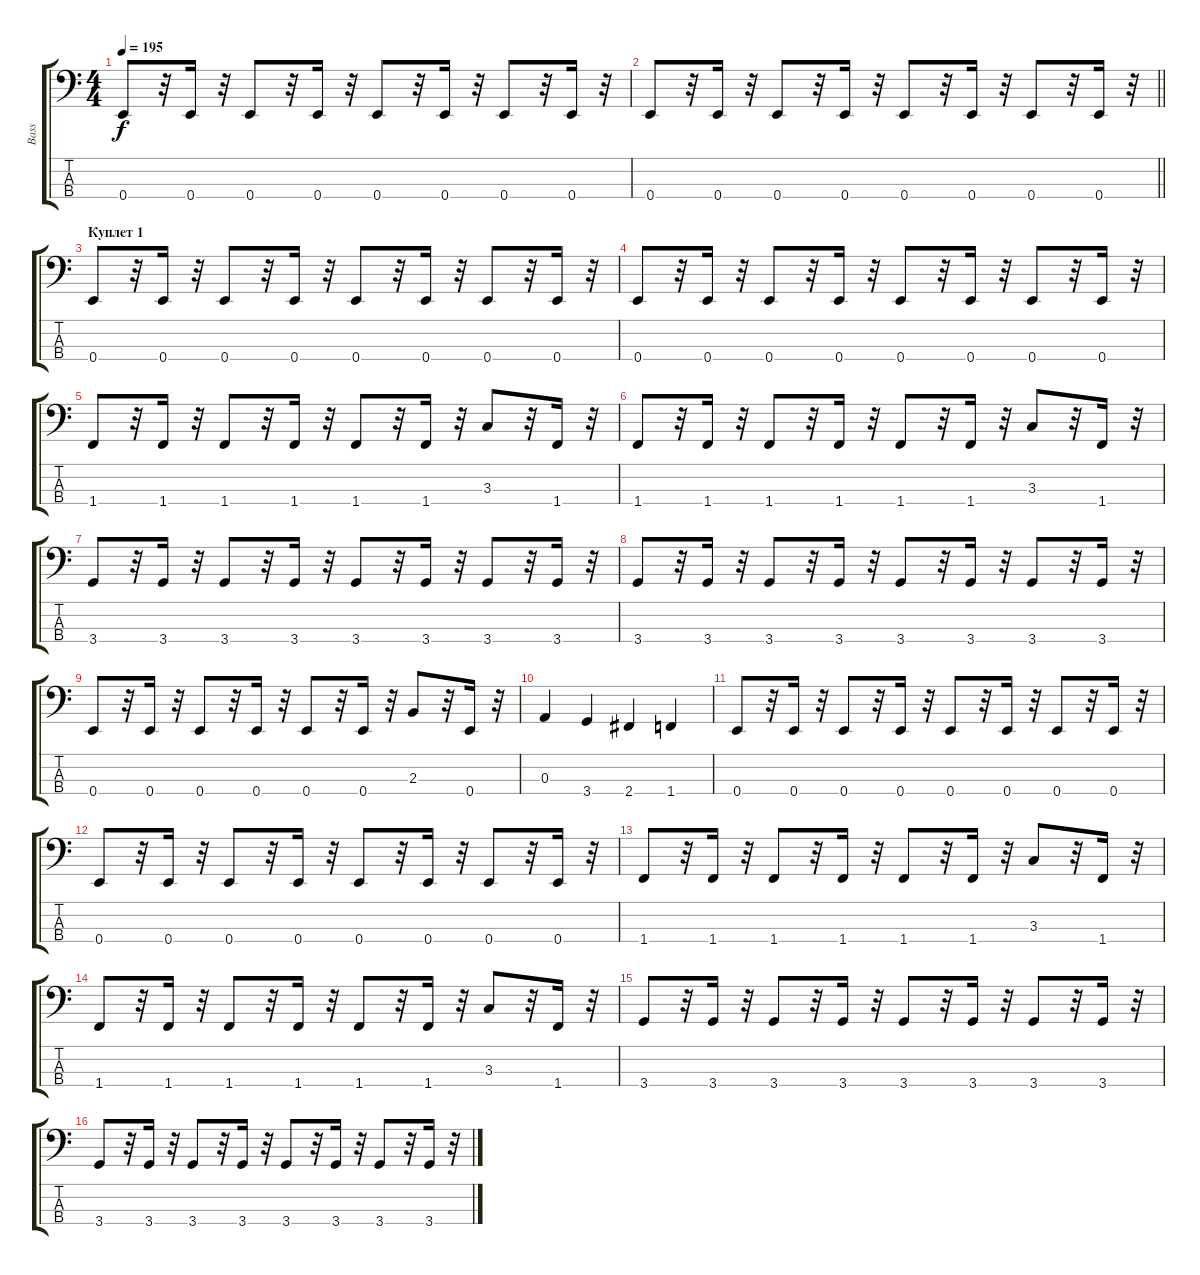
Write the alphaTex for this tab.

\track ("Bass" "Bass") {instrument electricbassfinger}
\staff {score tabs}
\tuning (G2 D2 A1 E1) {hide}
\ts (4 4)
\tempo 195
\clef f4
\ks c
0.4.8{dy f} r.32 0.4.16 r.32 0.4.8 r.32 0.4.16 r.32 0.4.8 r.32 0.4.16 r.32 0.4.8 r.32 0.4.16 r.32 |
\barLineRight lightlight
0.4.8 r.32 0.4.16 r.32 0.4.8 r.32 0.4.16 r.32 0.4.8 r.32 0.4.16 r.32 0.4.8 r.32 0.4.16 r.32 |
\section ("" "Куплет 1")
0.4.8 r.32 0.4.16 r.32 0.4.8 r.32 0.4.16 r.32 0.4.8 r.32 0.4.16 r.32 0.4.8 r.32 0.4.16 r.32 |
0.4.8 r.32 0.4.16 r.32 0.4.8 r.32 0.4.16 r.32 0.4.8 r.32 0.4.16 r.32 0.4.8 r.32 0.4.16 r.32 |
1.4.8 r.32 1.4.16 r.32 1.4.8 r.32 1.4.16 r.32 1.4.8 r.32 1.4.16 r.32 3.3.8 r.32 1.4.16 r.32 |
1.4.8 r.32 1.4.16 r.32 1.4.8 r.32 1.4.16 r.32 1.4.8 r.32 1.4.16 r.32 3.3.8 r.32 1.4.16 r.32 |
3.4.8 r.32 3.4.16 r.32 3.4.8 r.32 3.4.16 r.32 3.4.8 r.32 3.4.16 r.32 3.4.8 r.32 3.4.16 r.32 |
3.4.8 r.32 3.4.16 r.32 3.4.8 r.32 3.4.16 r.32 3.4.8 r.32 3.4.16 r.32 3.4.8 r.32 3.4.16 r.32 |
0.4.8 r.32 0.4.16 r.32 0.4.8 r.32 0.4.16 r.32 0.4.8 r.32 0.4.16 r.32 2.3.8 r.32 0.4.16 r.32 |
0.3.4 3.4.4 2.4.4 1.4.4 |
0.4.8 r.32 0.4.16 r.32 0.4.8 r.32 0.4.16 r.32 0.4.8 r.32 0.4.16 r.32 0.4.8 r.32 0.4.16 r.32 |
0.4.8 r.32 0.4.16 r.32 0.4.8 r.32 0.4.16 r.32 0.4.8 r.32 0.4.16 r.32 0.4.8 r.32 0.4.16 r.32 |
1.4.8 r.32 1.4.16 r.32 1.4.8 r.32 1.4.16 r.32 1.4.8 r.32 1.4.16 r.32 3.3.8 r.32 1.4.16 r.32 |
1.4.8 r.32 1.4.16 r.32 1.4.8 r.32 1.4.16 r.32 1.4.8 r.32 1.4.16 r.32 3.3.8 r.32 1.4.16 r.32 |
3.4.8 r.32 3.4.16 r.32 3.4.8 r.32 3.4.16 r.32 3.4.8 r.32 3.4.16 r.32 3.4.8 r.32 3.4.16 r.32 |
3.4.8 r.32 3.4.16 r.32 3.4.8 r.32 3.4.16 r.32 3.4.8 r.32 3.4.16 r.32 3.4.8 r.32 3.4.16 r.32
